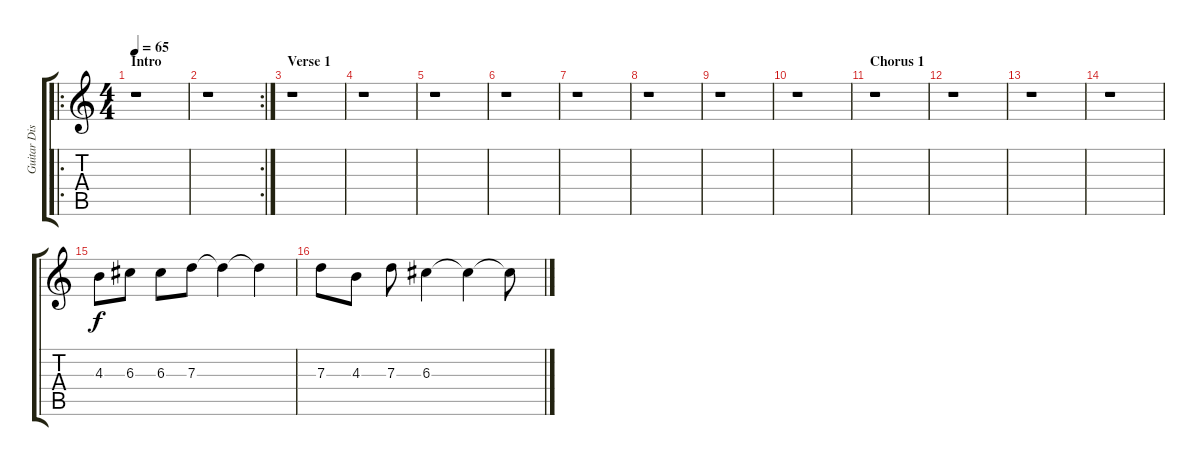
\track ("Guitar Disto 2 (Solo)" "Guitar Dis") {instrument distortionguitar}
\staff {score tabs}
\tuning (E4 B3 G3 D3 A2 B1) {hide}
\ro
\ts (4 4)
\section ("" "Intro")
\tempo 65
\clef g2
\ks c
r.1{dy f instrument distortionguitar} |
\rc 2
r.1 |
\section ("" "Verse 1")
r.1 |
r.1 |
r.1 |
r.1 |
r.1 |
r.1 |
r.1 |
r.1 |
\section ("" "Chorus 1")
r.1 |
r.1 |
r.1 |
r.1 |
4.3.8 6.3.8 6.3.8 7.3.8 7.3{t}.4 7.3{t}.4 |
7.3.8 4.3.8 7.3.8 6.3.4 6.3{t}.4 6.3{t}.8
